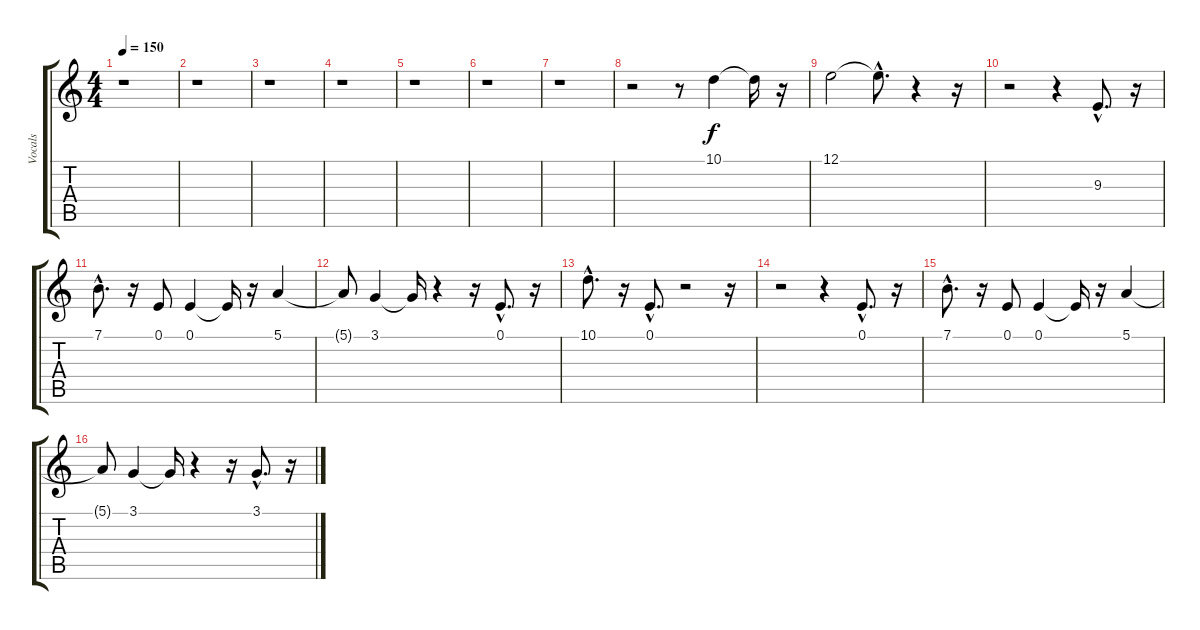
\track ("Vocals" "Vocals") {instrument sitar}
\staff {score tabs}
\tuning (E4 B3 G3 D3 A2 E2) {hide}
\ts (4 4)
\tempo 150
\clef g2
\ks c
r.1{dy f} |
r.1 |
r.1 |
r.1 |
r.1 |
r.1 |
r.1 |
r.2 r.8 10.1.4 10.1{t}.16 r.16 |
12.1.2 12.1{hac t}.8{d} r.4 r.16 |
r.2 r.4 9.3{hac}.8{d} r.16 |
7.1{hac}.8{d} r.16 0.1.8 0.1.4 0.1{t}.16 r.16 5.1.4 |
5.1{t}.8 3.1.4 3.1{t}.16 r.4 r.16 0.1{hac}.8{d} r.16 |
10.1{hac}.8{d} r.16 0.1{hac}.8{d} r.2 r.16 |
r.2 r.4 0.1{hac}.8{d} r.16 |
7.1{hac}.8{d} r.16 0.1.8 0.1.4 0.1{t}.16 r.16 5.1.4 |
5.1{t}.8 3.1.4 3.1{t}.16 r.4 r.16 3.1{hac}.8{d} r.16
